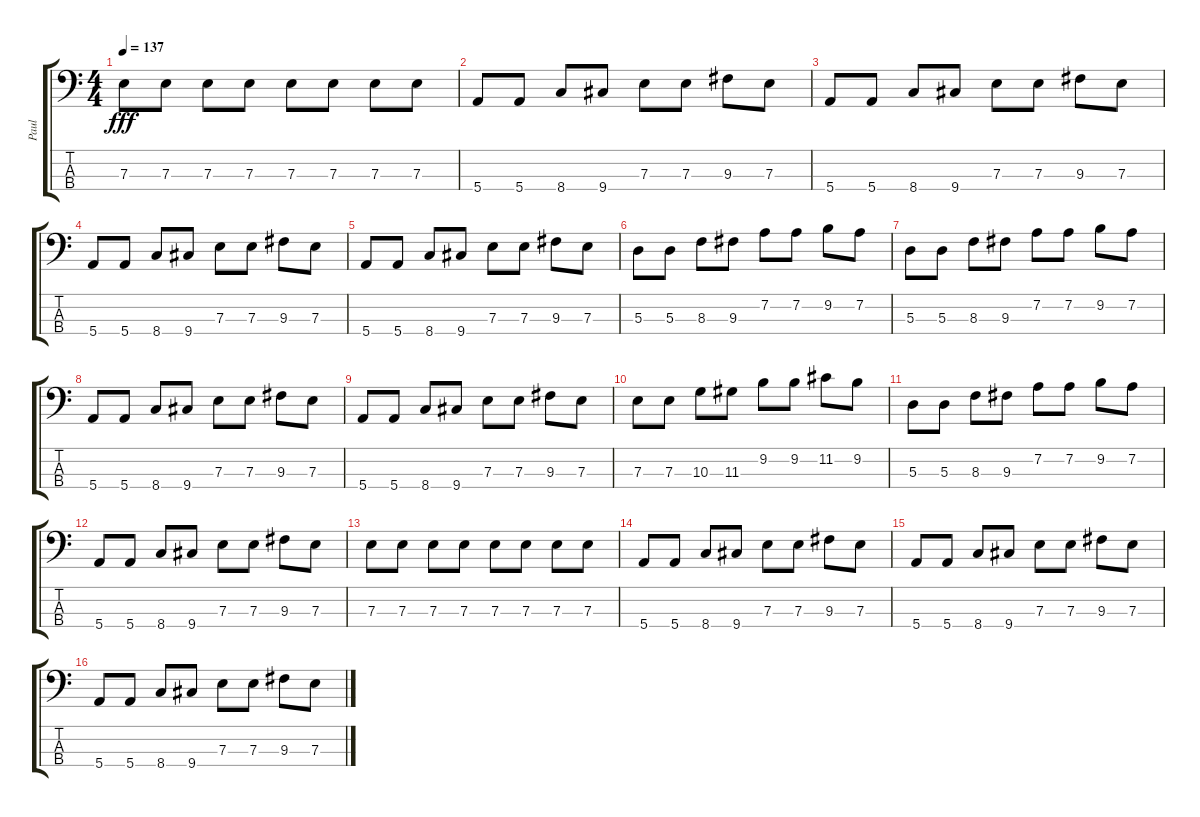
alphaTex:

\track ("Paul" "Paul") {instrument electricbassfinger}
\staff {score tabs}
\tuning (G2 D2 A1 E1) {hide}
\ts (4 4)
\tempo 137
\clef f4
\ks c
7.3.8{dy fff} 7.3.8 7.3.8 7.3.8 7.3.8 7.3.8 7.3.8 7.3.8 |
5.4.8 5.4.8 8.4.8 9.4.8 7.3.8 7.3.8 9.3.8 7.3.8 |
5.4.8 5.4.8 8.4.8 9.4.8 7.3.8 7.3.8 9.3.8 7.3.8 |
5.4.8 5.4.8 8.4.8 9.4.8 7.3.8 7.3.8 9.3.8 7.3.8 |
5.4.8 5.4.8 8.4.8 9.4.8 7.3.8 7.3.8 9.3.8 7.3.8 |
5.3.8 5.3.8 8.3.8 9.3.8 7.2.8 7.2.8 9.2.8 7.2.8 |
5.3.8 5.3.8 8.3.8 9.3.8 7.2.8 7.2.8 9.2.8 7.2.8 |
5.4.8 5.4.8 8.4.8 9.4.8 7.3.8 7.3.8 9.3.8 7.3.8 |
5.4.8 5.4.8 8.4.8 9.4.8 7.3.8 7.3.8 9.3.8 7.3.8 |
7.3.8 7.3.8 10.3.8 11.3.8 9.2.8 9.2.8 11.2.8 9.2.8 |
5.3.8 5.3.8 8.3.8 9.3.8 7.2.8 7.2.8 9.2.8 7.2.8 |
5.4.8 5.4.8 8.4.8 9.4.8 7.3.8 7.3.8 9.3.8 7.3.8 |
7.3.8 7.3.8 7.3.8 7.3.8 7.3.8 7.3.8 7.3.8 7.3.8 |
5.4.8 5.4.8 8.4.8 9.4.8 7.3.8 7.3.8 9.3.8 7.3.8 |
5.4.8 5.4.8 8.4.8 9.4.8 7.3.8 7.3.8 9.3.8 7.3.8 |
5.4.8 5.4.8 8.4.8 9.4.8 7.3.8 7.3.8 9.3.8 7.3.8
